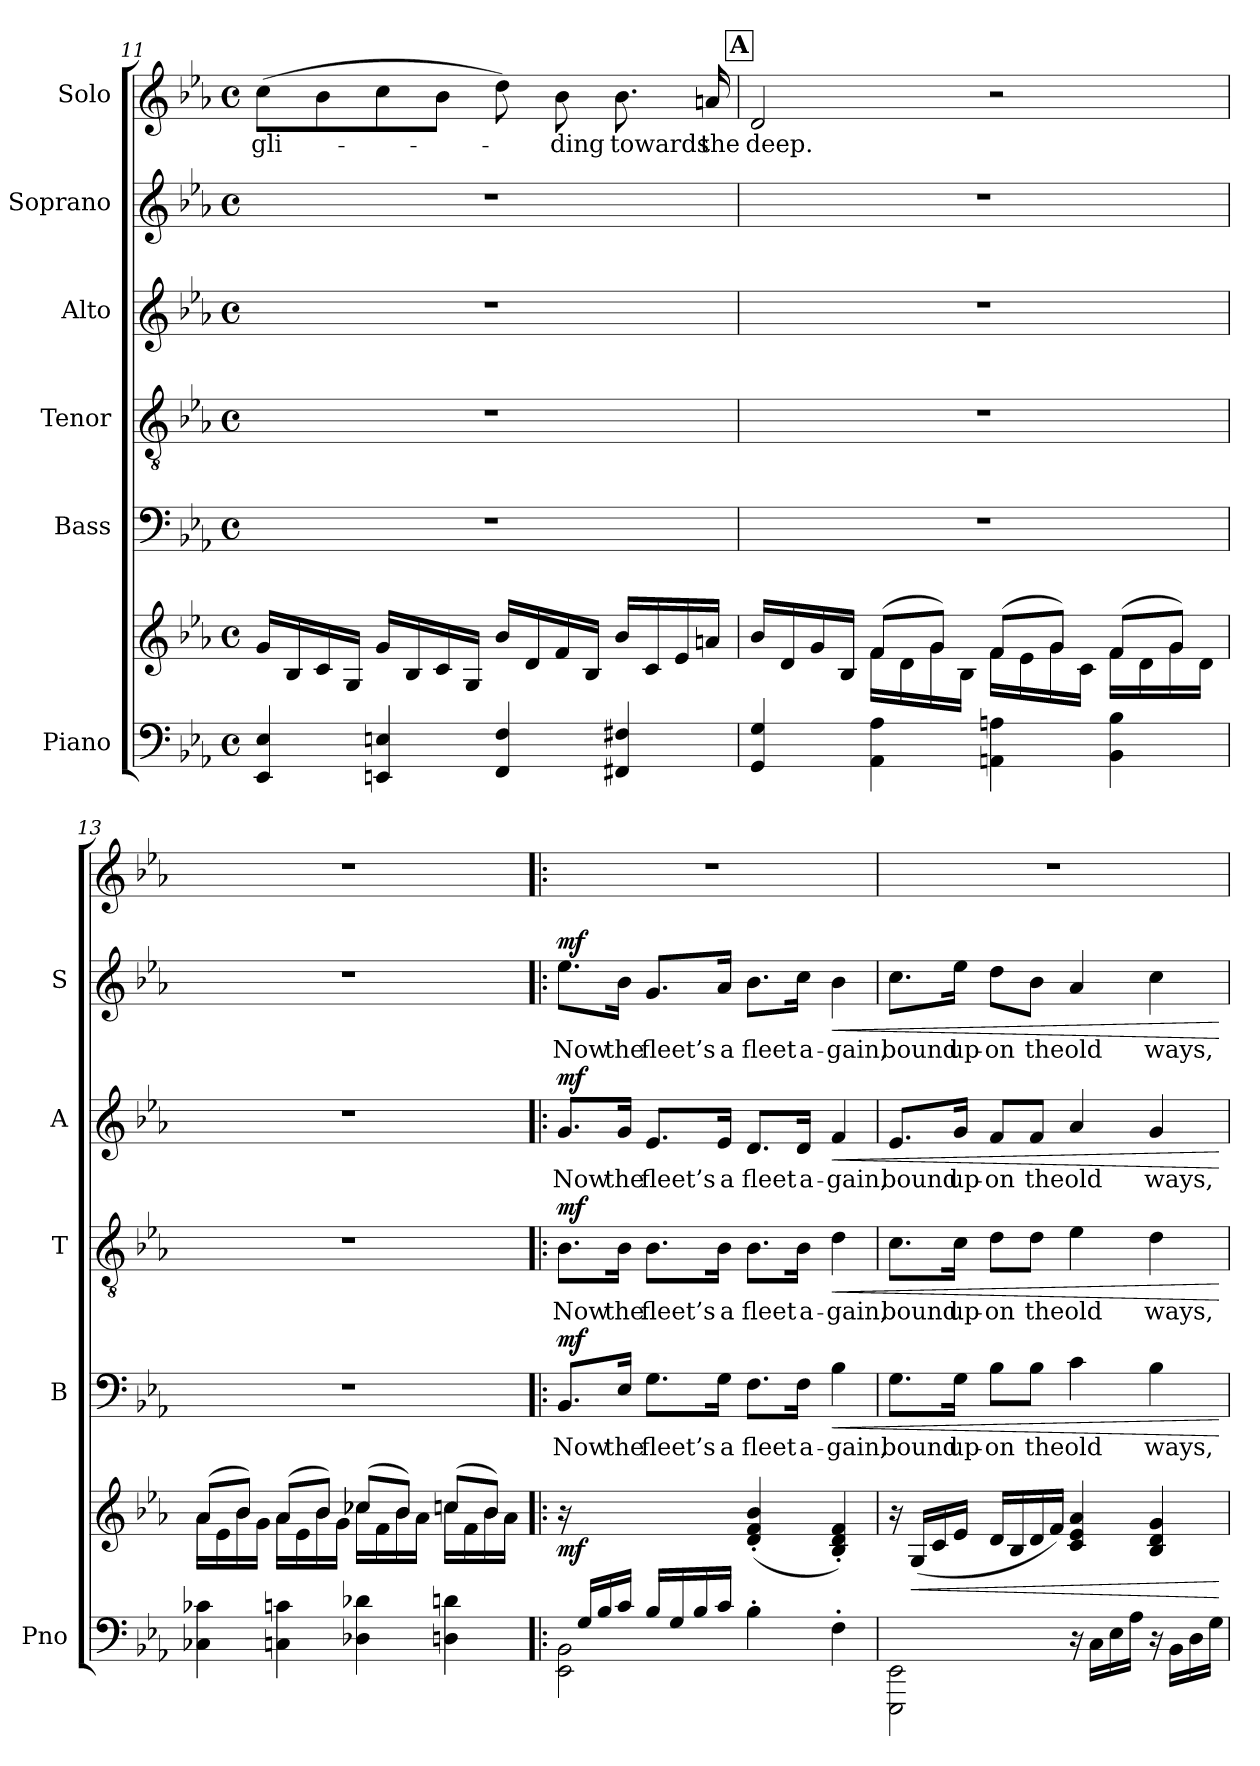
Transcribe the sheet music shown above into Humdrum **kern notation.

**kern	**kern	**dynam	**kern	**text	**dynam	**kern	**text	**dynam	**kern	**text	**dynam	**kern	**text	**dynam	**kern	**text
*part6	*part6	*part6	*part5	*part5	*part5	*part4	*part4	*part4	*part3	*part3	*part3	*part2	*part2	*part2	*part1	*part1
*staff7	*staff6	*staff6/7	*staff5	*staff5	*staff5	*staff4	*staff4	*staff4	*staff3	*staff3	*staff3	*staff2	*staff2	*staff2	*staff1	*staff1
*I"Piano	*	*	*I"Bass	*	*	*I"Tenor	*	*	*I"Alto	*	*	*I"Soprano	*	*	*I"Solo	*
*I'Pno	*	*	*I'B	*	*	*I'T	*	*	*I'A	*	*	*I'S	*	*	*	*
!!LO:LB:g=z
*clefF4	*clefG2	*	*clefF4	*	*	*clefGv2	*	*	*clefG2	*	*	*clefG2	*	*	*clefG2	*
*k[b-e-a-]	*k[b-e-a-]	*	*k[b-e-a-]	*	*	*k[b-e-a-]	*	*	*k[b-e-a-]	*	*	*k[b-e-a-]	*	*	*k[b-e-a-]	*
*M4/4	*M4/4	*	*M4/4	*	*	*M4/4	*	*	*M4/4	*	*	*M4/4	*	*	*M4/4	*
*met(c)	*met(c)	*	*met(c)	*	*	*met(c)	*	*	*met(c)	*	*	*met(c)	*	*	*met(c)	*
=11	=11	=11	=11	=11	=11	=11	=11	=11	=11	=11	=11	=11	=11	=11	=11	=11
!	!	!	!	!	!	!	!	!	!	!	!	!	!	!	!	!LO:LY:b
4EE-/ 4E-/	16g/LL	.	1r	.	.	1r	.	.	1r	.	.	1r	.	.	(8cc\L	gli-
.	16B-/	.	.	.	.	.	.	.	.	.	.	.	.	.	.	.
.	16c/	.	.	.	.	.	.	.	.	.	.	.	.	.	8b-\	.
.	16G/JJ	.	.	.	.	.	.	.	.	.	.	.	.	.	.	.
4EEn/ 4En/	16g/LL	.	.	.	.	.	.	.	.	.	.	.	.	.	8cc\	.
.	16B-/	.	.	.	.	.	.	.	.	.	.	.	.	.	.	.
.	16c/	.	.	.	.	.	.	.	.	.	.	.	.	.	8b-\J	.
.	16G/JJ	.	.	.	.	.	.	.	.	.	.	.	.	.	.	.
4FF/ 4F/	16b-/LL	.	.	.	.	.	.	.	.	.	.	.	.	.	8dd\)	.
.	16d/	.	.	.	.	.	.	.	.	.	.	.	.	.	.	.
!	!	!	!	!	!	!	!	!	!	!	!	!	!	!	!	!LO:LY:b
.	16f/	.	.	.	.	.	.	.	.	.	.	.	.	.	8b-\	-ding
.	16B-/JJ	.	.	.	.	.	.	.	.	.	.	.	.	.	.	.
!	!	!	!	!	!	!	!	!	!	!	!	!	!	!	!	!LO:LY:b
4FF#X/ 4F#X/	16b-/LL	.	.	.	.	.	.	.	.	.	.	.	.	.	8.b-\	towards
.	16c/	.	.	.	.	.	.	.	.	.	.	.	.	.	.	.
.	16e-/	.	.	.	.	.	.	.	.	.	.	.	.	.	.	.
!	!	!	!	!	!	!	!	!	!	!	!	!	!	!	!	!LO:LY:b
.	16an/JJ	.	.	.	.	.	.	.	.	.	.	.	.	.	16an/	the
!!LO:REH:place=s1:a:B:cj:fs=14:t=A
=12	=12	=12	=12	=12	=12	=12	=12	=12	=12	=12	=12	=12	=12	=12	=12	=12
*	*^	*	*	*	*	*	*	*	*	*	*	*	*	*	*	*
!	!	!	!	!	!	!	!	!	!	!	!	!	!	!	!	!	!LO:LY:b
4GG/ 4G/	16b-/LL	4ryy	.	1r	.	.	1r	.	.	1r	.	.	1r	.	.	2d/	deep.
.	16d/	.	.	.	.	.	.	.	.	.	.	.	.	.	.	.	.
.	16g/	.	.	.	.	.	.	.	.	.	.	.	.	.	.	.	.
.	16B-/JJ	.	.	.	.	.	.	.	.	.	.	.	.	.	.	.	.
4AA-\ 4A-\	(8f/L	16f\LL	.	.	.	.	.	.	.	.	.	.	.	.	.	.	.
.	.	16d\	.	.	.	.	.	.	.	.	.	.	.	.	.	.	.
.	8g/J)	16g\	.	.	.	.	.	.	.	.	.	.	.	.	.	.	.
.	.	16B-\JJ	.	.	.	.	.	.	.	.	.	.	.	.	.	.	.
4AAn\ 4An\	(8f/L	16f\LL	.	.	.	.	.	.	.	.	.	.	.	.	.	2r	.
.	.	16e-\	.	.	.	.	.	.	.	.	.	.	.	.	.	.	.
.	8g/J)	16g\	.	.	.	.	.	.	.	.	.	.	.	.	.	.	.
.	.	16c\JJ	.	.	.	.	.	.	.	.	.	.	.	.	.	.	.
4BB-\ 4B-\	(8f/L	16f\LL	.	.	.	.	.	.	.	.	.	.	.	.	.	.	.
.	.	16d\	.	.	.	.	.	.	.	.	.	.	.	.	.	.	.
.	8g/J)	16g\	.	.	.	.	.	.	.	.	.	.	.	.	.	.	.
.	.	16d\JJ	.	.	.	.	.	.	.	.	.	.	.	.	.	.	.
=13	=13	=13	=13	=13	=13	=13	=13	=13	=13	=13	=13	=13	=13	=13	=13	=13	=13
4C-X\ 4c-X\	(8a-/L	16a-\LL	.	1r	.	.	1r	.	.	1r	.	.	1r	.	.	1r	.
.	.	16e-\	.	.	.	.	.	.	.	.	.	.	.	.	.	.	.
.	8b-/J)	16b-\	.	.	.	.	.	.	.	.	.	.	.	.	.	.	.
.	.	16g\JJ	.	.	.	.	.	.	.	.	.	.	.	.	.	.	.
4Cn\ 4cn\	(8a-/L	16a-\LL	.	.	.	.	.	.	.	.	.	.	.	.	.	.	.
.	.	16e-\	.	.	.	.	.	.	.	.	.	.	.	.	.	.	.
.	8b-/J)	16b-\	.	.	.	.	.	.	.	.	.	.	.	.	.	.	.
.	.	16g\JJ	.	.	.	.	.	.	.	.	.	.	.	.	.	.	.
4D-X\ 4d-X\	(8cc-X/L	16cc-\LL	.	.	.	.	.	.	.	.	.	.	.	.	.	.	.
.	.	16f\	.	.	.	.	.	.	.	.	.	.	.	.	.	.	.
.	8b-/J)	16b-\	.	.	.	.	.	.	.	.	.	.	.	.	.	.	.
.	.	16a-\JJ	.	.	.	.	.	.	.	.	.	.	.	.	.	.	.
4Dn\ 4dn\	(8ccn/L	16cc\LL	.	.	.	.	.	.	.	.	.	.	.	.	.	.	.
.	.	16f\	.	.	.	.	.	.	.	.	.	.	.	.	.	.	.
.	8b-/J)	16b-\	.	.	.	.	.	.	.	.	.	.	.	.	.	.	.
.	.	16a-\JJ	.	.	.	.	.	.	.	.	.	.	.	.	.	.	.
!!LO:PB:g=z
=14!|:	=14!|:	=14!|:	=14!|:	=14!|:	=14!|:	=14!|:	=14!|:	=14!|:	=14!|:	=14!|:	=14!|:	=14!|:	=14!|:	=14!|:	=14!|:	=14!|:	=14!|:
*^	*	*	*	*	*	*	*	*	*	*	*	*	*	*	*	*	*
!	!	!	!	!LO:DY:b	!	!LO:LY:b	!LO:DY:a	!	!LO:LY:b	!LO:DY:a	!	!LO:LY:b	!LO:DY:a	!	!LO:LY:b	!LO:DY:a	!	!
*	*	*v	*v	*	*	*	*	*	*	*	*	*	*	*	*	*	*	*
16ryy	2EE-\ 2BB-\	16r	mf	8.BB-/L	Now	mf	8.B-\L	Now	mf	8.g/L	Now	mf	8.ee-\L	Now	mf	1r	.
16G/LL	.	4..ryy	.	.	.	.	.	.	.	.	.	.	.	.	.	.	.
16B-/	.	.	.	.	.	.	.	.	.	.	.	.	.	.	.	.	.
!	!	!	!	!	!LO:LY:b	!	!	!LO:LY:b	!	!	!LO:LY:b	!	!	!LO:LY:b	!	!	!
16c/JJ	.	.	.	16E-/Jk	the	.	16B-\Jk	the	.	16g/Jk	the	.	16b-\Jk	the	.	.	.
!	!	!	!	!	!LO:LY:b	!	!	!LO:LY:b	!	!	!LO:LY:b	!	!	!LO:LY:b	!	!	!
16B-/LL	.	.	.	8.G\L	fleet’s	.	8.B-\L	fleet’s	.	8.e-/L	fleet’s	.	8.g/L	fleet’s	.	.	.
16G/	.	.	.	.	.	.	.	.	.	.	.	.	.	.	.	.	.
16B-/	.	.	.	.	.	.	.	.	.	.	.	.	.	.	.	.	.
!	!	!	!	!	!LO:LY:b	!	!	!LO:LY:b	!	!	!LO:LY:b	!	!	!LO:LY:b	!	!	!
16c/JJ	.	.	.	16G\Jk	a	.	16B-\Jk	a	.	16e-/Jk	a	.	16a-/Jk	a	.	.	.
!	!	!	!	!	!LO:LY:b	!	!	!LO:LY:b	!	!	!LO:LY:b	!	!	!LO:LY:b	!	!	!
2ryy	4B-'\	(>4d/'> 4f/'> 4b-/'>	.	8.F\L	fleet	.	8.B-\L	fleet	.	8.d/L	fleet	.	8.b-\L	fleet	.	.	.
!	!	!	!	!	!LO:LY:b	!	!	!LO:LY:b	!	!	!LO:LY:b	!	!	!LO:LY:b	!	!	!
.	.	.	.	16F\Jk	a-	.	16B-\Jk	a-	.	16d/Jk	a-	.	16cc\Jk	a-	.	.	.
!	!	!	!	!	!LO:LY:b	!LO:HP:b	!	!LO:LY:b	!LO:HP:b	!	!LO:LY:b	!LO:HP:b	!	!LO:LY:b	!LO:HP:b	!	!
.	4F'\	4B-/'> 4d/'> 4f/'>)	.	4B-\	-gain,	<	4d\	-gain,	<	4f/	-gain,	<	4b-\	-gain,	<	.	.
=15	=15	=15	=15	=15	=15	=15	=15	=15	=15	=15	=15	=15	=15	=15	=15	=15	=15
!	!	!	!	!	!LO:LY:b	!	!	!LO:LY:b	!	!	!LO:LY:b	!	!	!LO:LY:b	!	!	!
*v	*v	*	*	*	*	*	*	*	*	*	*	*	*	*	*	*	*
2EEE-\ 2EE-\	16r	.	8.G\L	bound	.	8.c\L	bound	.	8.e-/L	bound	.	8.cc\L	bound	.	1r	.
!	!	!LO:HP:b	!	!	!	!	!	!	!	!	!	!	!	!	!	!
.	(16G/LL	<	.	.	.	.	.	.	.	.	.	.	.	.	.	.
.	16c/	.	.	.	.	.	.	.	.	.	.	.	.	.	.	.
!	!	!	!	!LO:LY:b	!	!	!LO:LY:b	!	!	!LO:LY:b	!	!	!LO:LY:b	!	!	!
.	16e-/JJ	.	16G\Jk	up-	.	16c\Jk	up-	.	16g/Jk	up-	.	16ee-\Jk	up-	.	.	.
!	!	!	!	!LO:LY:b	!	!	!LO:LY:b	!	!	!LO:LY:b	!	!	!LO:LY:b	!	!	!
.	16d/LL	.	8B-\L	-on	.	8d\L	-on	.	8f/L	-on	.	8dd\L	-on	.	.	.
.	16B-/	.	.	.	.	.	.	.	.	.	.	.	.	.	.	.
!	!	!	!	!LO:LY:b	!	!	!LO:LY:b	!	!	!LO:LY:b	!	!	!LO:LY:b	!	!	!
.	16d/	.	8B-\J	the	.	8d\J	the	.	8f/J	the	.	8b-\J	the	.	.	.
.	16f/JJ)	.	.	.	.	.	.	.	.	.	.	.	.	.	.	.
!	!	!	!	!LO:LY:b	!	!	!LO:LY:b	!	!	!LO:LY:b	!	!	!LO:LY:b	!	!	!
16r	4c/ 4e-/ 4a-/	.	4c\	old	.	4e-\	old	.	4a-/	old	.	4a-/	old	.	.	.
16C\LL	.	.	.	.	.	.	.	.	.	.	.	.	.	.	.	.
16E-\	.	.	.	.	.	.	.	.	.	.	.	.	.	.	.	.
16A-\JJ	.	.	.	.	.	.	.	.	.	.	.	.	.	.	.	.
!	!	!	!	!LO:LY:b	!	!	!LO:LY:b	!	!	!LO:LY:b	!	!	!LO:LY:b	!	!	!
16r	4B-/ 4d/ 4g/	.	4B-\	ways,	.	4d\	ways,	.	4g/	ways,	.	4cc\	ways,	.	.	.
16BB-\LL	.	.	.	.	.	.	.	.	.	.	.	.	.	.	.	.
16D\	.	.	.	.	.	.	.	.	.	.	.	.	.	.	.	.
16G\JJ	.	.	.	.	.	.	.	.	.	.	.	.	.	.	.	.
.	.	[	.	.	[	.	.	[	.	.	[	.	.	[	.	.
=	=	=	=	=	=	=	=	=	=	=	=	=	=	=	=	=
*-	*-	*-	*-	*-	*-	*-	*-	*-	*-	*-	*-	*-	*-	*-	*-	*-
